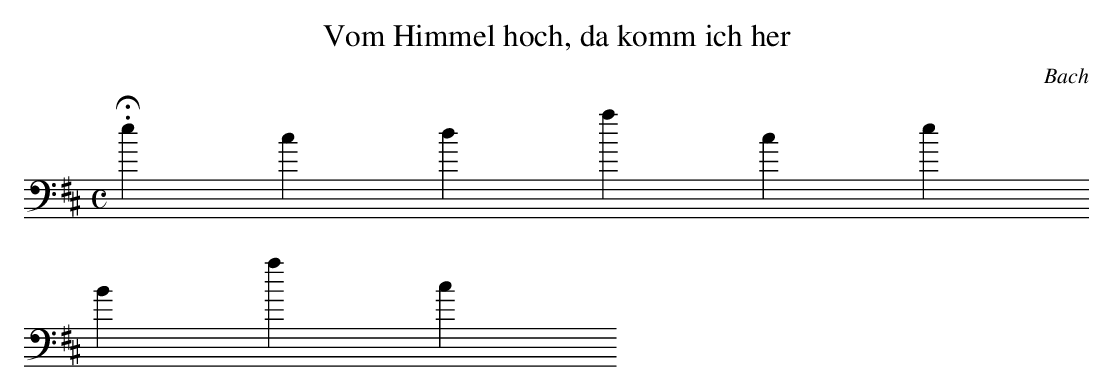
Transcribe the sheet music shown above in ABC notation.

X:1
T:Vom Himmel hoch, da komm ich her
C:Bach
M:C
L:1/4
K:D bass d |" +7 24"a>^g a/=g/"6 7"f |g/f/"6"eHdd/e/ |\ "6"df/g/ a/b/"-34"a/g/ |"6"f/e/"4"d/c/Hdd/"6"c/ | "56"^d/B/ "#"e/=d/ "6"c/"+6"B/A/"6"^G/ |\ "6"F/"46"E/ "6"D/"#"E/HA"46"a/"6"^g/ |\ a/f/ "56"d/"6"g/- "24"g/"6"f/ g/a/ |\ "6"b/"7"g/ a/"7"A/Hd |]
 45. Vom Himmel hoch, da komm ich her
Bach
